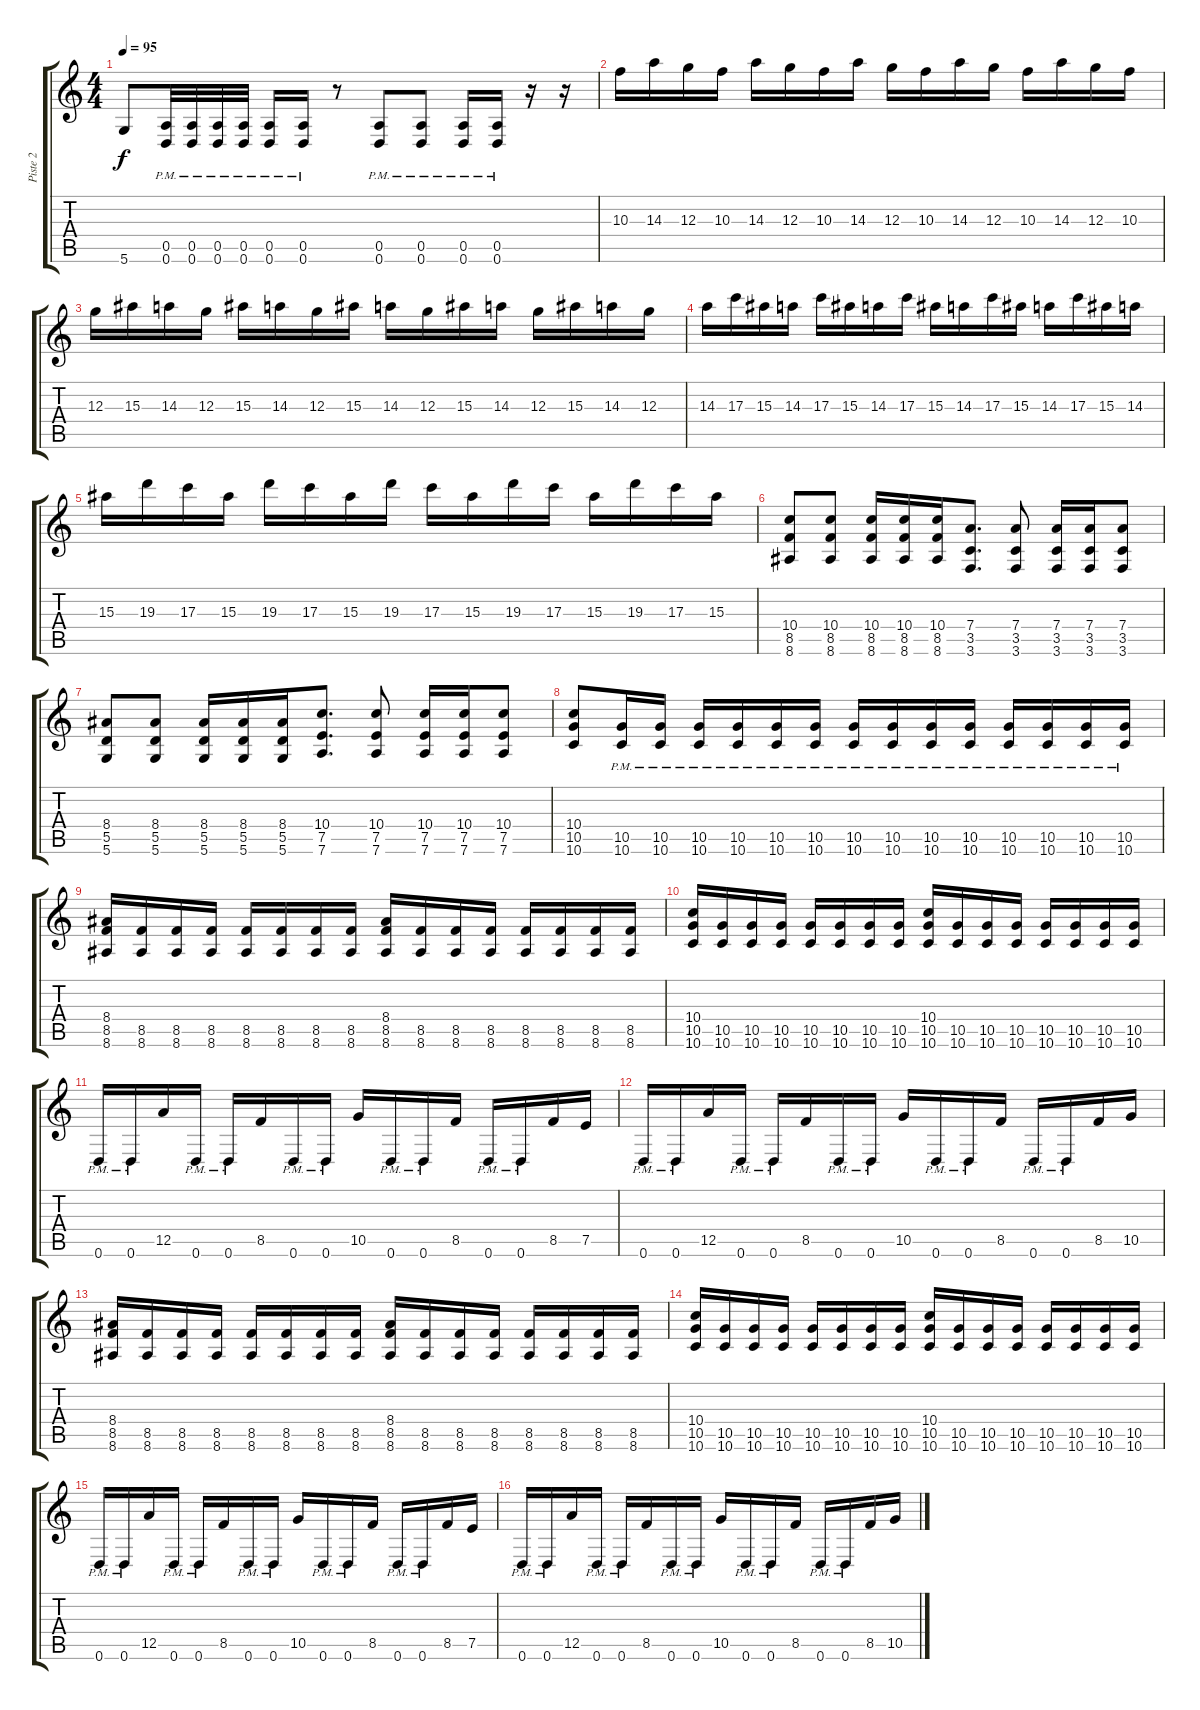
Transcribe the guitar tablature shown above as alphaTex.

\track ("Piste 2" "Piste 2") {instrument distortionguitar}
\staff {score tabs}
\tuning (E4 B3 G3 D3 A2 D2) {hide}
\ts (4 4)
\tempo 95
\clef g2
\ks c
5.6{t}.8{dy f} (0.5{pm} 0.6{pm}).32 (0.5{pm} 0.6{pm}).32 (0.5{pm} 0.6{pm}).32 (0.5{pm} 0.6{pm}).32 (0.5{pm} 0.6{pm}).16 (0.5{pm} 0.6{pm}).16 r.8 (0.5{pm} 0.6{pm}).8 (0.5{pm} 0.6{pm}).8 (0.5{pm} 0.6{pm}).16 (0.5{pm} 0.6{pm}).16 r.16 r.16 |
10.3.16 14.3.16 12.3.16 10.3.16 14.3.16 12.3.16 10.3.16 14.3.16 12.3.16 10.3.16 14.3.16 12.3.16 10.3.16 14.3.16 12.3.16 10.3.16 |
12.3.16 15.3.16 14.3.16 12.3.16 15.3.16 14.3.16 12.3.16 15.3.16 14.3.16 12.3.16 15.3.16 14.3.16 12.3.16 15.3.16 14.3.16 12.3.16 |
14.3.16 17.3.16 15.3.16 14.3.16 17.3.16 15.3.16 14.3.16 17.3.16 15.3.16 14.3.16 17.3.16 15.3.16 14.3.16 17.3.16 15.3.16 14.3.16 |
15.3.16 19.3.16 17.3.16 15.3.16 19.3.16 17.3.16 15.3.16 19.3.16 17.3.16 15.3.16 19.3.16 17.3.16 15.3.16 19.3.16 17.3.16 15.3.16 |
(10.4 8.5 8.6).8 (10.4 8.5 8.6).8 (10.4 8.5 8.6).16 (10.4 8.5 8.6).16 (10.4 8.5 8.6).16 (7.4 3.5 3.6).8{d} (7.4 3.5 3.6).8 (7.4 3.5 3.6).16 (7.4 3.5 3.6).16 (7.4 3.5 3.6).8 |
(8.4 5.5 5.6).8 (8.4 5.5 5.6).8 (8.4 5.5 5.6).16 (8.4 5.5 5.6).16 (8.4 5.5 5.6).16 (10.4 7.5 7.6).8{d} (10.4 7.5 7.6).8 (10.4 7.5 7.6).16 (10.4 7.5 7.6).16 (10.4 7.5 7.6).8 |
(10.4 10.5 10.6).8 (10.5{pm} 10.6{pm}).16 (10.5{pm} 10.6{pm}).16 (10.5{pm} 10.6{pm}).16 (10.5{pm} 10.6{pm}).16 (10.5{pm} 10.6{pm}).16 (10.5{pm} 10.6{pm}).16 (10.5{pm} 10.6{pm}).16 (10.5{pm} 10.6{pm}).16 (10.5{pm} 10.6{pm}).16 (10.5{pm} 10.6{pm}).16 (10.5{pm} 10.6{pm}).16 (10.5{pm} 10.6{pm}).16 (10.5{pm} 10.6{pm}).16 (10.5{pm} 10.6{pm}).16 |
(8.4 8.5 8.6).16 (8.5 8.6).16 (8.5 8.6).16 (8.5 8.6).16 (8.5 8.6).16 (8.5 8.6).16 (8.5 8.6).16 (8.5 8.6).16 (8.4 8.5 8.6).16 (8.5 8.6).16 (8.5 8.6).16 (8.5 8.6).16 (8.5 8.6).16 (8.5 8.6).16 (8.5 8.6).16 (8.5 8.6).16 |
(10.4 10.5 10.6).16 (10.5 10.6).16 (10.5 10.6).16 (10.5 10.6).16 (10.5 10.6).16 (10.5 10.6).16 (10.5 10.6).16 (10.5 10.6).16 (10.4 10.5 10.6).16 (10.5 10.6).16 (10.5 10.6).16 (10.5 10.6).16 (10.5 10.6).16 (10.5 10.6).16 (10.5 10.6).16 (10.5 10.6).16 |
0.6{pm}.16 0.6{pm}.16 12.5.16 0.6{pm}.16 0.6{pm}.16 8.5.16 0.6{pm}.16 0.6{pm}.16 10.5.16 0.6{pm}.16 0.6{pm}.16 8.5.16 0.6{pm}.16 0.6{pm}.16 8.5.16 7.5.16 |
0.6{pm}.16 0.6{pm}.16 12.5.16 0.6{pm}.16 0.6{pm}.16 8.5.16 0.6{pm}.16 0.6{pm}.16 10.5.16 0.6{pm}.16 0.6{pm}.16 8.5.16 0.6{pm}.16 0.6{pm}.16 8.5.16 10.5.16 |
(8.4 8.5 8.6).16 (8.5 8.6).16 (8.5 8.6).16 (8.5 8.6).16 (8.5 8.6).16 (8.5 8.6).16 (8.5 8.6).16 (8.5 8.6).16 (8.4 8.5 8.6).16 (8.5 8.6).16 (8.5 8.6).16 (8.5 8.6).16 (8.5 8.6).16 (8.5 8.6).16 (8.5 8.6).16 (8.5 8.6).16 |
(10.4 10.5 10.6).16 (10.5 10.6).16 (10.5 10.6).16 (10.5 10.6).16 (10.5 10.6).16 (10.5 10.6).16 (10.5 10.6).16 (10.5 10.6).16 (10.4 10.5 10.6).16 (10.5 10.6).16 (10.5 10.6).16 (10.5 10.6).16 (10.5 10.6).16 (10.5 10.6).16 (10.5 10.6).16 (10.5 10.6).16 |
0.6{pm}.16 0.6{pm}.16 12.5.16 0.6{pm}.16 0.6{pm}.16 8.5.16 0.6{pm}.16 0.6{pm}.16 10.5.16 0.6{pm}.16 0.6{pm}.16 8.5.16 0.6{pm}.16 0.6{pm}.16 8.5.16 7.5.16 |
0.6{pm}.16 0.6{pm}.16 12.5.16 0.6{pm}.16 0.6{pm}.16 8.5.16 0.6{pm}.16 0.6{pm}.16 10.5.16 0.6{pm}.16 0.6{pm}.16 8.5.16 0.6{pm}.16 0.6{pm}.16 8.5.16 10.5.16
